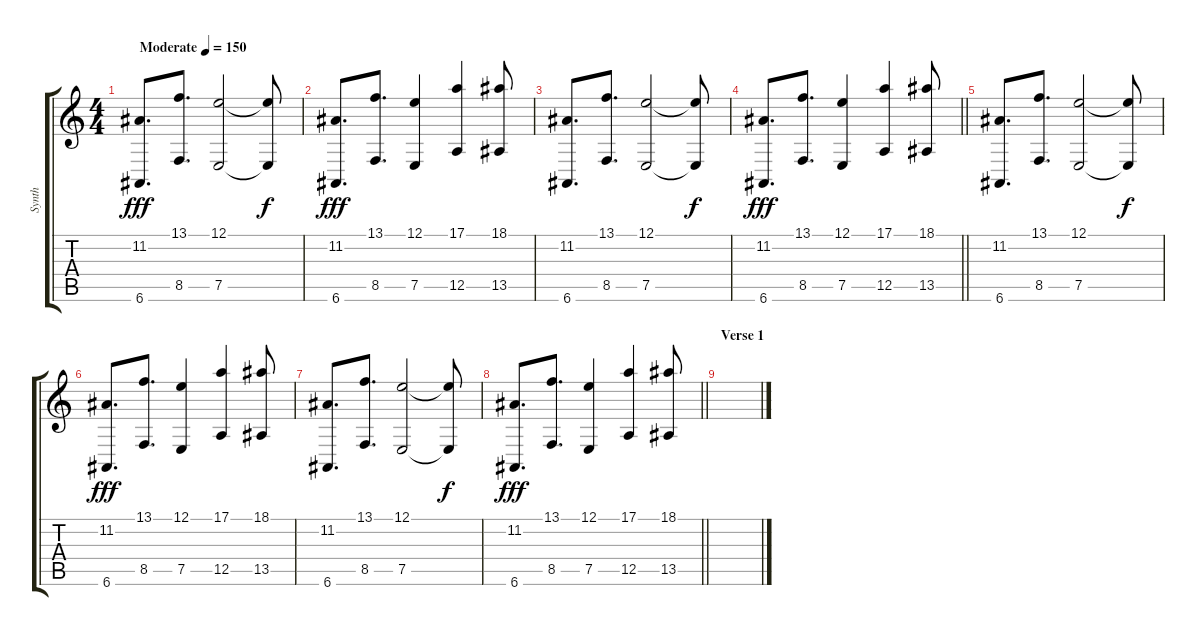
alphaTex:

\track ("Synth" "Synth") {instrument electricpiano1}
\staff {score tabs}
\tuning (E4 B3 G3 D3 A2 E2) {hide}
\ts (4 4)
\tempo (150 "Moderate")
\clef g2
\ks c
(11.2 6.6).8{d dy fff instrument electricpiano1} (13.1 8.5).8{d} (12.1 7.5).2 (12.1{t} 7.5{t}).8{dy f} |
(11.2 6.6).8{d dy fff} (13.1 8.5).8{d} (12.1 7.5).4 (17.1 12.5).4 (18.1 13.5).8 |
(11.2 6.6).8{d} (13.1 8.5).8{d} (12.1 7.5).2 (12.1{t} 7.5{t}).8{dy f} |
\barLineRight lightlight
(11.2 6.6).8{d dy fff} (13.1 8.5).8{d} (12.1 7.5).4 (17.1 12.5).4 (18.1 13.5).8 |
\section ("" "")
(11.2 6.6).8{d} (13.1 8.5).8{d} (12.1 7.5).2 (12.1{t} 7.5{t}).8{dy f} |
(11.2 6.6).8{d dy fff} (13.1 8.5).8{d} (12.1 7.5).4 (17.1 12.5).4 (18.1 13.5).8 |
(11.2 6.6).8{d} (13.1 8.5).8{d} (12.1 7.5).2 (12.1{t} 7.5{t}).8{dy f} |
\barLineRight lightlight
(11.2 6.6).8{d dy fff} (13.1 8.5).8{d} (12.1 7.5).4 (17.1 12.5).4 (18.1 13.5).8 |
\section ("" "Verse 1")
